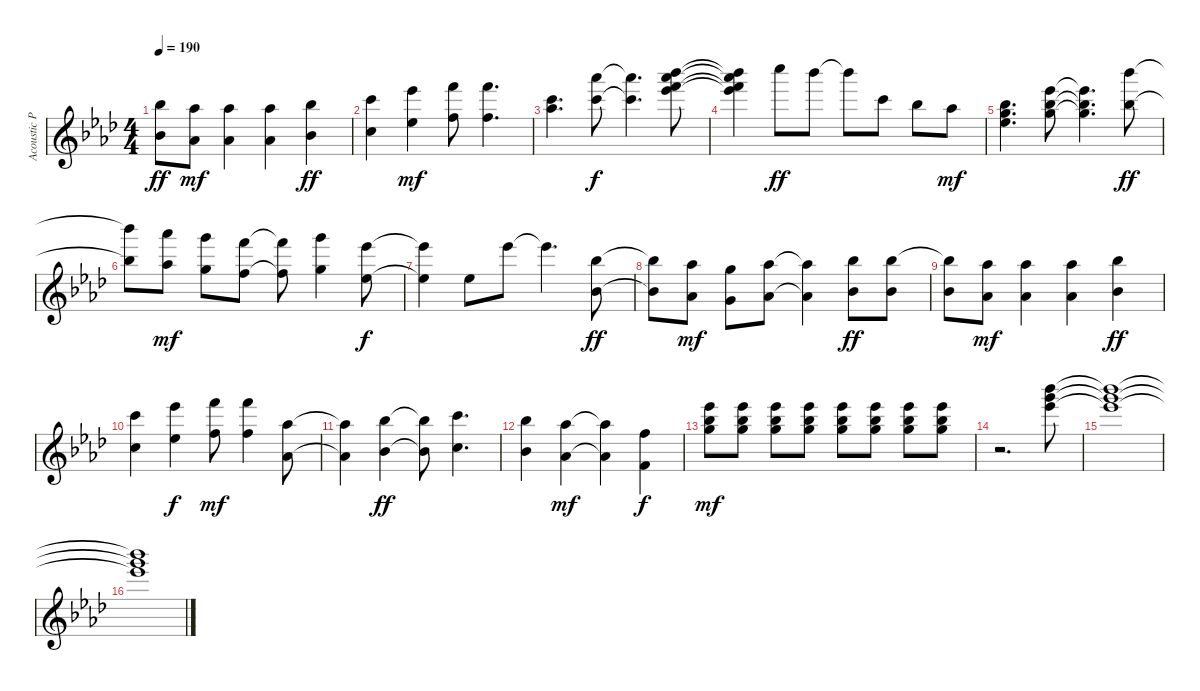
\track ("Acoustic Piano (Staff 1)" "Acoustic P") {instrument electricbassfinger}
\staff {score}
\tuning (E4 B3 G3 D3 A2 E2 B1) {hide}
\ts (4 4)
\tempo 190
\clef g2
\ks ab
(6.1{t} 3.3{t}).8{dy ff} (4.1 1.3).8{dy mf} (4.1 1.3).4 (4.1 1.3).4 (6.1 3.3).4{dy ff} |
(8.1 1.2).4 (11.1 4.2).4{dy mf} (13.1 6.2).8 (1.1 18.2).4{d} |
(8.1 9.2).4{d} (8.1 21.2).8{dy f} (8.1{t} 21.2{t}).4{d} (16.1 23.2 20.3 27.4).8 |
(16.1{t} 23.2{t} 20.3{t} 27.4{t}).4 20.1.8{dy ff} 18.1.8 18.1{t}.8 8.1.8 6.1.8 4.1.8{dy mf} |
(3.1 11.2 8.3).4{d} (3.1 11.2 20.3).8 (3.1{t} 11.2{t} 20.3{t}).4{d} (6.1 23.2).8{dy ff} |
(6.1{t} 23.2{t}).8 (16.1 9.2).8{dy mf} (15.1 8.2).8 (13.1 6.2).8 (13.1{t} 6.2{t}).8 (3.1 20.2).4 (11.1 4.2).8{dy f} |
(11.1{t} 4.2{t}).4 4.2.8 11.1.8 11.1{t}.4{d} (6.1 3.3).8{dy ff} |
(6.1{t} 3.3{t}).8 (4.1 1.3).8{dy mf} (3.1 0.3).8 (4.1 1.3).8 (4.1{t} 1.3{t}).4 (6.1 3.3).8{dy ff} (6.1 3.3).8 |
(6.1{t} 3.3).8 (4.1 1.3).8{dy mf} (4.1 1.3).4 (4.1 1.3).4 (6.1 3.3).4{dy ff} |
(8.1 1.2).4 (11.1 4.2).4{dy f} (13.1 6.2).8{dy mf} (13.1 6.2).4 (4.1 1.3).8 |
(4.1{t} 1.3{t}).4 (6.1 3.3).4{dy ff} (6.1{t} 3.3{t}).8 (8.1 1.2).4{d} |
(6.1 3.3).4 (4.1 1.3).4{dy mf} (4.1{t} 1.3{t}).4 (1.1 3.4).4{dy f} |
(3.1 11.2 20.3).8{dy mf} (3.1 11.2 20.3).8 (3.1 11.2 20.3).8 (3.1 11.2 20.3).8 (3.1 11.2 20.3).8 (3.1 11.2 20.3).8 (3.1 11.2 20.3).8 (3.1 11.2 20.3).8 |
r.2{d} (11.1 20.2 27.3).8 |
(11.1{t} 20.2{t} 27.3{t}).1 |
(11.1{t} 20.2{t} 27.3{t}).1
